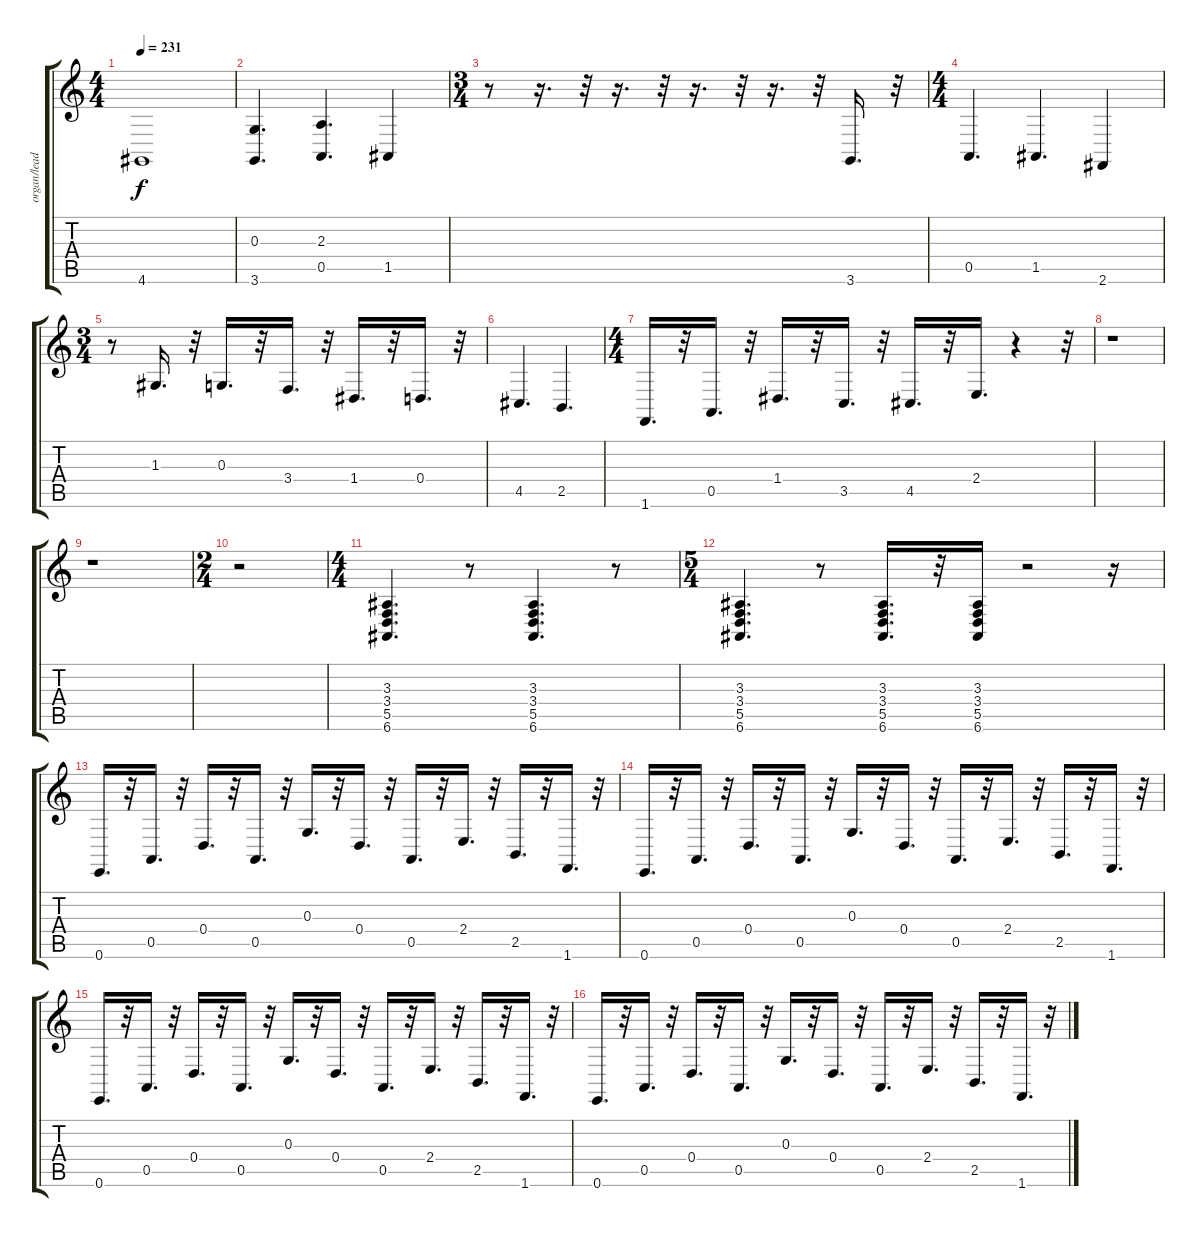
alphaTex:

\track ("organ/lead guitar   " "organ/lead") {instrument percussiveorgan}
\staff {score tabs}
\tuning (E4 B3 G3 D3 A2 E2) {hide}
\ts (4 4)
\tempo 231
\clef g2
\ks c
4.6{t}.1{dy f} |
(0.3 3.6).4{d} (2.3 0.5).4{d} 1.5.4 |
\ts (3 4)
r.8 r.16{d} r.32 r.16{d} r.32 r.16{d} r.32 r.16{d} r.32 3.6.16{d} r.32 |
\ts (4 4)
0.5.4{d} 1.5.4{d} 2.6.4 |
\ts (3 4)
r.8 1.3.16{d} r.32 0.3.16{d} r.32 3.4.16{d} r.32 1.4.16{d} r.32 0.4.16{d} r.32 |
4.5.4{d} 2.5.4{d} |
\ts (4 4)
1.6.16{d} r.32 0.5.16{d} r.32 1.4.16{d} r.32 3.5.16{d} r.32 4.5.16{d} r.32 2.4.16{d} r.4 r.32 |
r.1 |
r.1 |
\ts (2 4)
r.2 |
\ts (4 4)
(3.3 3.4 5.5 6.6).4{d} r.8 (3.3 3.4 5.5 6.6).4{d} r.8 |
\ts (5 4)
(3.3 3.4 5.5 6.6).4{d} r.8 (3.3 3.4 5.5 6.6).16{d} r.32 (3.3 3.4 5.5 6.6).16 r.2 r.16 |
0.6.16{d} r.32 0.5.16{d} r.32 0.4.16{d} r.32 0.5.16{d} r.32 0.3.16{d} r.32 0.4.16{d} r.32 0.5.16{d} r.32 2.4.16{d} r.32 2.5.16{d} r.32 1.6.16{d} r.32 |
0.6.16{d} r.32 0.5.16{d} r.32 0.4.16{d} r.32 0.5.16{d} r.32 0.3.16{d} r.32 0.4.16{d} r.32 0.5.16{d} r.32 2.4.16{d} r.32 2.5.16{d} r.32 1.6.16{d} r.32 |
0.6.16{d} r.32 0.5.16{d} r.32 0.4.16{d} r.32 0.5.16{d} r.32 0.3.16{d} r.32 0.4.16{d} r.32 0.5.16{d} r.32 2.4.16{d} r.32 2.5.16{d} r.32 1.6.16{d} r.32 |
0.6.16{d} r.32 0.5.16{d} r.32 0.4.16{d} r.32 0.5.16{d} r.32 0.3.16{d} r.32 0.4.16{d} r.32 0.5.16{d} r.32 2.4.16{d} r.32 2.5.16{d} r.32 1.6.16{d} r.32
